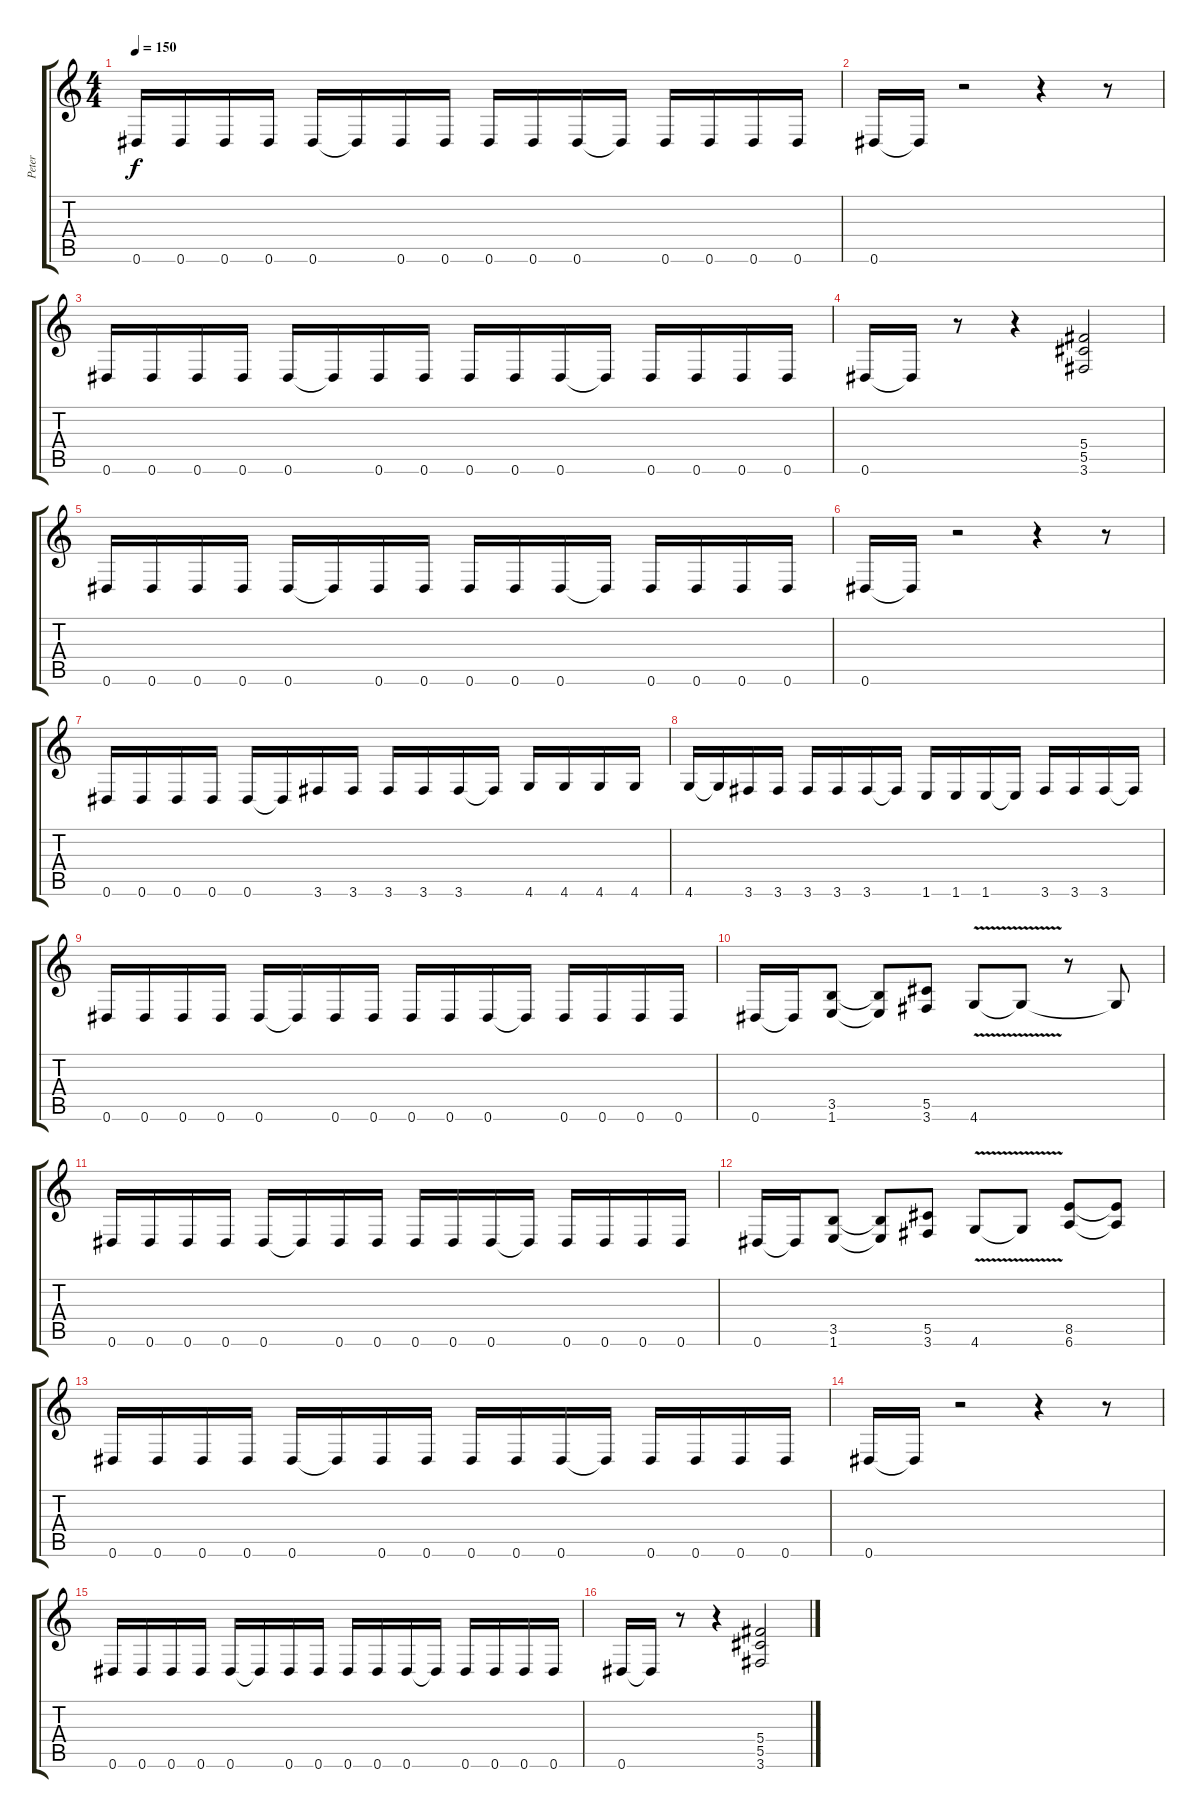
\track ("Peter" "Peter") {instrument distortionguitar}
\staff {score tabs}
\tuning (Eb4 Bb3 Gb3 Db3 Ab2 Eb2) {hide}
\ts (4 4)
\tempo 150
\clef g2
\ks c
0.6.16{dy f} 0.6.16 0.6.16 0.6.16 0.6.16 0.6{t}.16 0.6.16 0.6.16 0.6.16 0.6.16 0.6.16 0.6{t}.16 0.6.16 0.6.16 0.6.16 0.6.16 |
0.6.16 0.6{t}.16 r.2 r.4 r.8 |
0.6.16 0.6.16 0.6.16 0.6.16 0.6.16 0.6{t}.16 0.6.16 0.6.16 0.6.16 0.6.16 0.6.16 0.6{t}.16 0.6.16 0.6.16 0.6.16 0.6.16 |
0.6.16 0.6{t}.16 r.8 r.4 (5.4 5.5 3.6).2 |
0.6.16 0.6.16 0.6.16 0.6.16 0.6.16 0.6{t}.16 0.6.16 0.6.16 0.6.16 0.6.16 0.6.16 0.6{t}.16 0.6.16 0.6.16 0.6.16 0.6.16 |
0.6.16 0.6{t}.16 r.2 r.4 r.8 |
0.6.16 0.6.16 0.6.16 0.6.16 0.6.16 0.6{t}.16 3.6.16 3.6.16 3.6.16 3.6.16 3.6.16 3.6{t}.16 4.6.16 4.6.16 4.6.16 4.6.16 |
4.6.16 4.6{t}.16 3.6.16 3.6.16 3.6.16 3.6.16 3.6.16 3.6{t}.16 1.6.16 1.6.16 1.6.16 1.6{t}.16 3.6.16 3.6.16 3.6.16 3.6{t}.16 |
0.6.16 0.6.16 0.6.16 0.6.16 0.6.16 0.6{t}.16 0.6.16 0.6.16 0.6.16 0.6.16 0.6.16 0.6{t}.16 0.6.16 0.6.16 0.6.16 0.6.16 |
0.6.16 0.6{t}.16 (3.5 1.6).8 (3.5{t} 1.6{t}).8 (5.5 3.6).8 4.6{v}.8 4.6{t}.8 r.8 4.6{t}.8 |
0.6.16 0.6.16 0.6.16 0.6.16 0.6.16 0.6{t}.16 0.6.16 0.6.16 0.6.16 0.6.16 0.6.16 0.6{t}.16 0.6.16 0.6.16 0.6.16 0.6.16 |
0.6.16 0.6{t}.16 (3.5 1.6).8 (3.5{t} 1.6{t}).8 (5.5 3.6).8 4.6{v}.8 4.6{t}.8 (8.5 6.6).8 (8.5{t} 6.6{t}).8 |
0.6.16 0.6.16 0.6.16 0.6.16 0.6.16 0.6{t}.16 0.6.16 0.6.16 0.6.16 0.6.16 0.6.16 0.6{t}.16 0.6.16 0.6.16 0.6.16 0.6.16 |
0.6.16 0.6{t}.16 r.2 r.4 r.8 |
0.6.16 0.6.16 0.6.16 0.6.16 0.6.16 0.6{t}.16 0.6.16 0.6.16 0.6.16 0.6.16 0.6.16 0.6{t}.16 0.6.16 0.6.16 0.6.16 0.6.16 |
0.6.16 0.6{t}.16 r.8 r.4 (5.4 5.5 3.6).2
